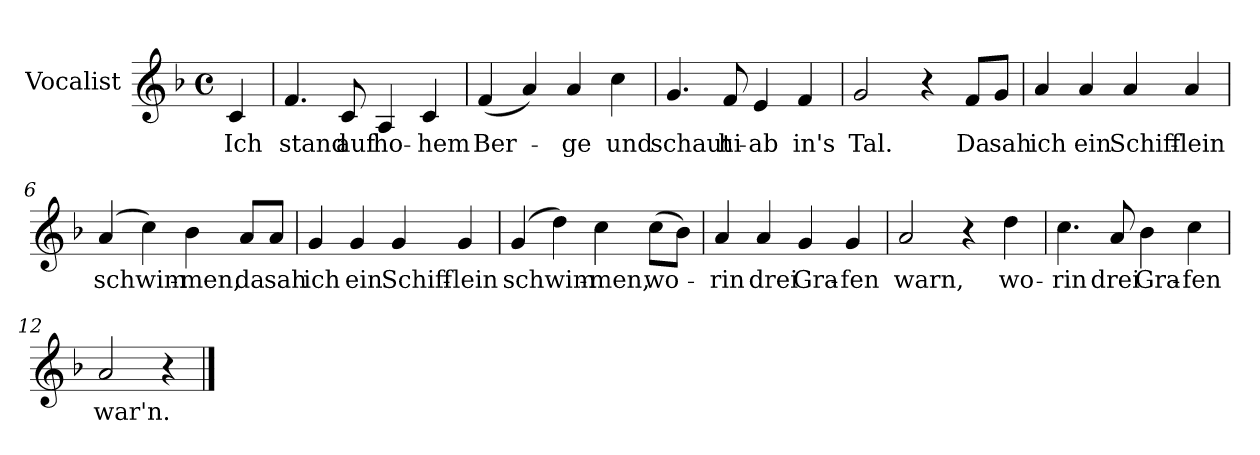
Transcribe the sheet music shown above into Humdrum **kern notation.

**kern	**text
*part1	*part1
*staff1	*staff1
*I"Vocalist	*
*k[b-]	*
*F:	*
*M4/4	*
*met(c)	*
=	=
4c	Ich
=1	=1
4.f	stand
8c	auf
4A	ho-
4c	-hem
=2	=2
(4f	Ber-
4a)	.
4a	-ge
4cc	und
=3	=3
4.g	schaut
8f	hi-
4e	-ab
4f	in's
=4	=4
2g	Tal.
4r	.
8fL	Da
8gJ	sah
=5	=5
4a	ich
4a	ein
4a	Schiff-
4a	-lein
=6	=6
(4a	schwim-
4cc)	.
4b-	-men,
8aL	da
8aJ	sah
=7	=7
4g	ich
4g	ein
4g	Schiff-
4g	-lein
=8	=8
(4g	schwim-
4dd)	.
4cc	-men,
(8ccL	wo-
8b-J)	.
=9	=9
4a	-rin
4a	drei
4g	Gra-
4g	-fen
=10	=10
2a	warn,
4r	.
4dd	wo-
=11	=11
4.cc	-rin
8a	drei
4b-	Gra-
4cc	-fen
=12	=12
2a	war'n.
4r	.
==	==
*-	*-
